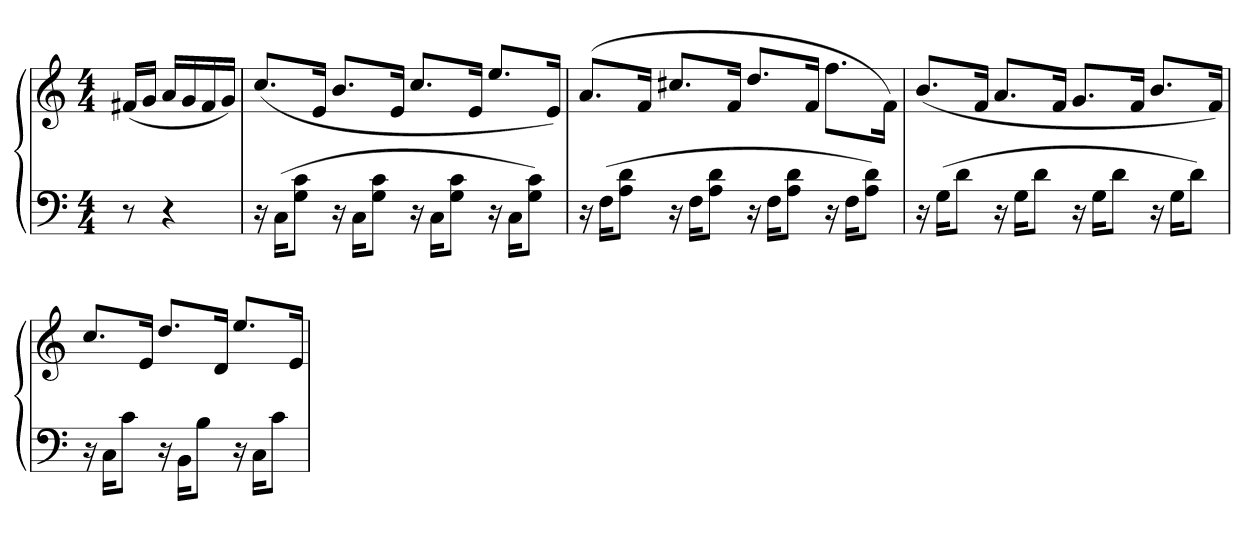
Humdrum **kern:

**kern	**kern
*part1	*part1
*staff2	*staff1
*clefF4	*clefG2
*k[]	*k[]
*C:	*C:
*M4/4	*M4/4
=	=
8r	(16f#XLL
.	16gJJ
4r	16aLL
.	16g
.	16f#
.	16gJJ)
=	=
16r	(8.ccL
(16CKL	.
8G 8cJ	.
.	16eJk
16r	8.bL
16CKL	.
8G 8cJ	.
.	16eJk
16r	8.ccL
16CKL	.
8G 8cJ	.
.	16eJk
16r	8.eeL
16CKL	.
8G 8cJ)	.
.	16eJk)
=	=
16r	(8.aL
(16FKL	.
8A 8dJ	.
.	16fJk
16r	8.cc#XL
16FKL	.
8A 8dJ	.
.	16fJk
16r	8.ddL
16FKL	.
8A 8dJ	.
.	16fJk
16r	8.ffL
16FKL	.
8A 8dJ)	.
.	16fJk)
=	=
16r	(8.bL
(16GKL	.
8dJ	.
.	16fJk
16r	8.aL
16GKL	.
8dJ	.
.	16fJk
16r	8.gL
16GKL	.
8dJ	.
.	16fJk
16r	8.bL
16GKL	.
8dJ)	.
.	16fJk)
=	=
16r	8.ccL
16CKL	.
8cJ	.
.	16eJk
16r	8.ddL
16BBKL	.
8BJ	.
.	16dJk
16r	8.eeL
16CKL	.
8cJ	.
.	16eJk
=	=
*-	*-
